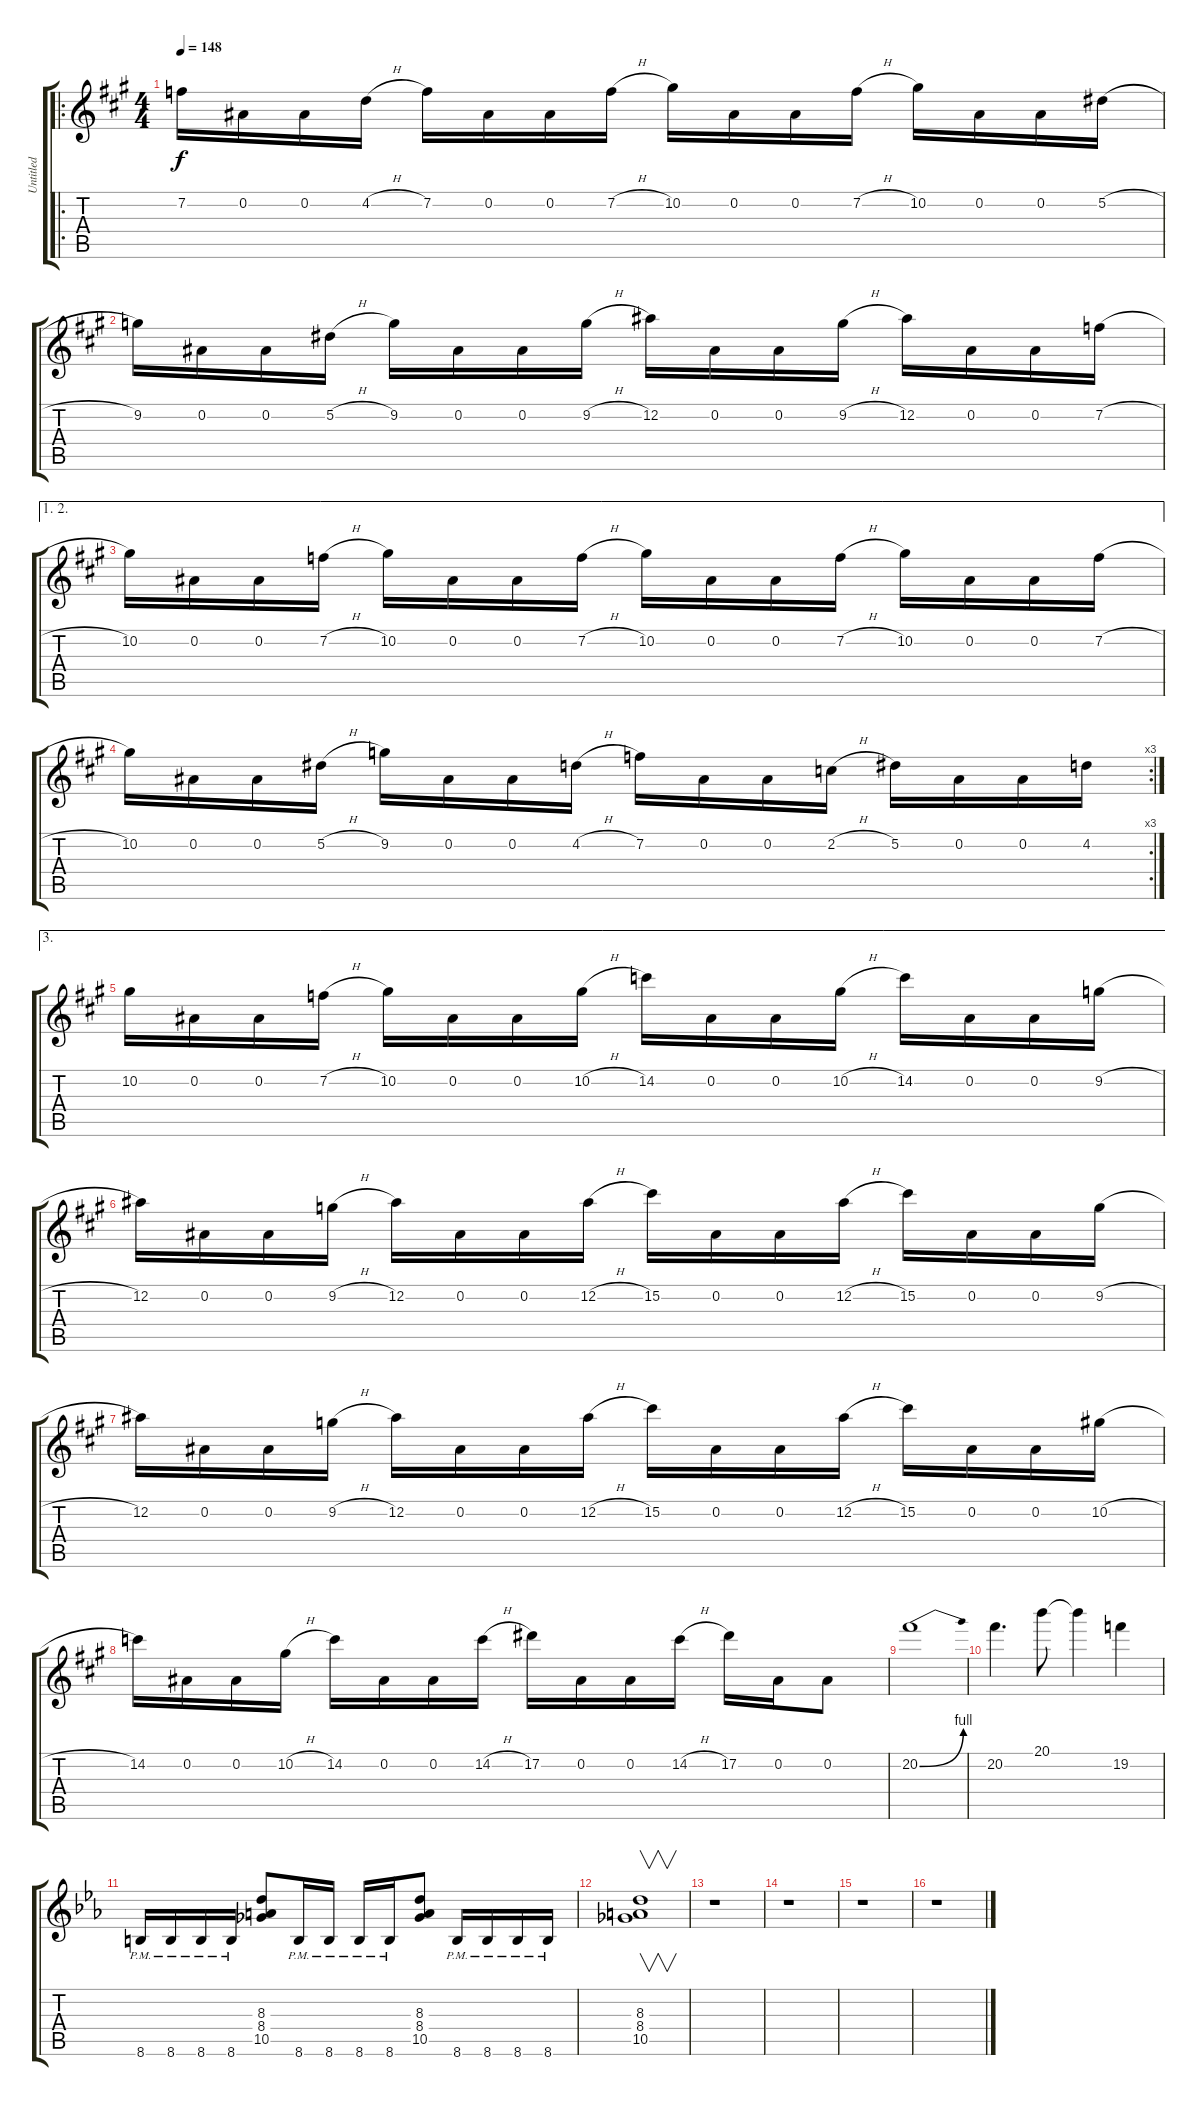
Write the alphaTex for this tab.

\track ("Untitled" "Untitled") {instrument distortionguitar}
\staff {score tabs}
\tuning (Eb4 Bb3 Gb3 Db3 Ab2 Eb2) {hide}
\ro
\ts (4 4)
\tempo 148
\clef g2
\ks a
7.2.16{dy f} 0.2.16 0.2.16 4.2{h}.16 7.2.16 0.2.16 0.2.16 7.2{h}.16 10.2.16 0.2.16 0.2.16 7.2{h}.16 10.2.16 0.2.16 0.2.16 5.2{h}.16 |
9.2.16 0.2.16 0.2.16 5.2{h}.16 9.2.16 0.2.16 0.2.16 9.2{h}.16 12.2.16 0.2.16 0.2.16 9.2{h}.16 12.2.16 0.2.16 0.2.16 7.2{h}.16 |
\ae (1 2)
10.2.16 0.2.16 0.2.16 7.2{h}.16 10.2.16 0.2.16 0.2.16 7.2{h}.16 10.2.16 0.2.16 0.2.16 7.2{h}.16 10.2.16 0.2.16 0.2.16 7.2{h}.16 |
\rc 3
10.2.16 0.2.16 0.2.16 5.2{h}.16 9.2.16 0.2.16 0.2.16 4.2{h}.16 7.2.16 0.2.16 0.2.16 2.2{h}.16 5.2.16 0.2.16 0.2.16 4.2.16 |
\ae 3
10.2.16 0.2.16 0.2.16 7.2{h}.16 10.2.16 0.2.16 0.2.16 10.2{h}.16 14.2.16 0.2.16 0.2.16 10.2{h}.16 14.2.16 0.2.16 0.2.16 9.2{h}.16 |
12.2.16 0.2.16 0.2.16 9.2{h}.16 12.2.16 0.2.16 0.2.16 12.2{h}.16 15.2.16 0.2.16 0.2.16 12.2{h}.16 15.2.16 0.2.16 0.2.16 9.2{h}.16 |
12.2.16 0.2.16 0.2.16 9.2{h}.16 12.2.16 0.2.16 0.2.16 12.2{h}.16 15.2.16 0.2.16 0.2.16 12.2{h}.16 15.2.16 0.2.16 0.2.16 10.2{h}.16 |
14.2.16 0.2.16 0.2.16 10.2{h}.16 14.2.16 0.2.16 0.2.16 14.2{h}.16 17.2.16 0.2.16 0.2.16 14.2{h}.16 17.2.16 0.2.16 0.2.8 |
20.2{be (bend 0 0 60 4)}.1 |
20.2.4{d} 20.1.8 20.1{t}.4 19.2.4 |
\ks eb
8.6{pm}.16 8.6{pm}.16 8.6{pm}.16 8.6{pm}.16 (8.3 8.4 10.5).8 8.6{pm}.16 8.6{pm}.16 8.6{pm}.16 8.6{pm}.16 (8.3 8.4 10.5).8 8.6{pm}.16 8.6{pm}.16 8.6{pm}.16 8.6{pm}.16 |
(8.3 8.4 10.5).1{v} |
r.1 |
r.1 |
r.1 |
r.1
